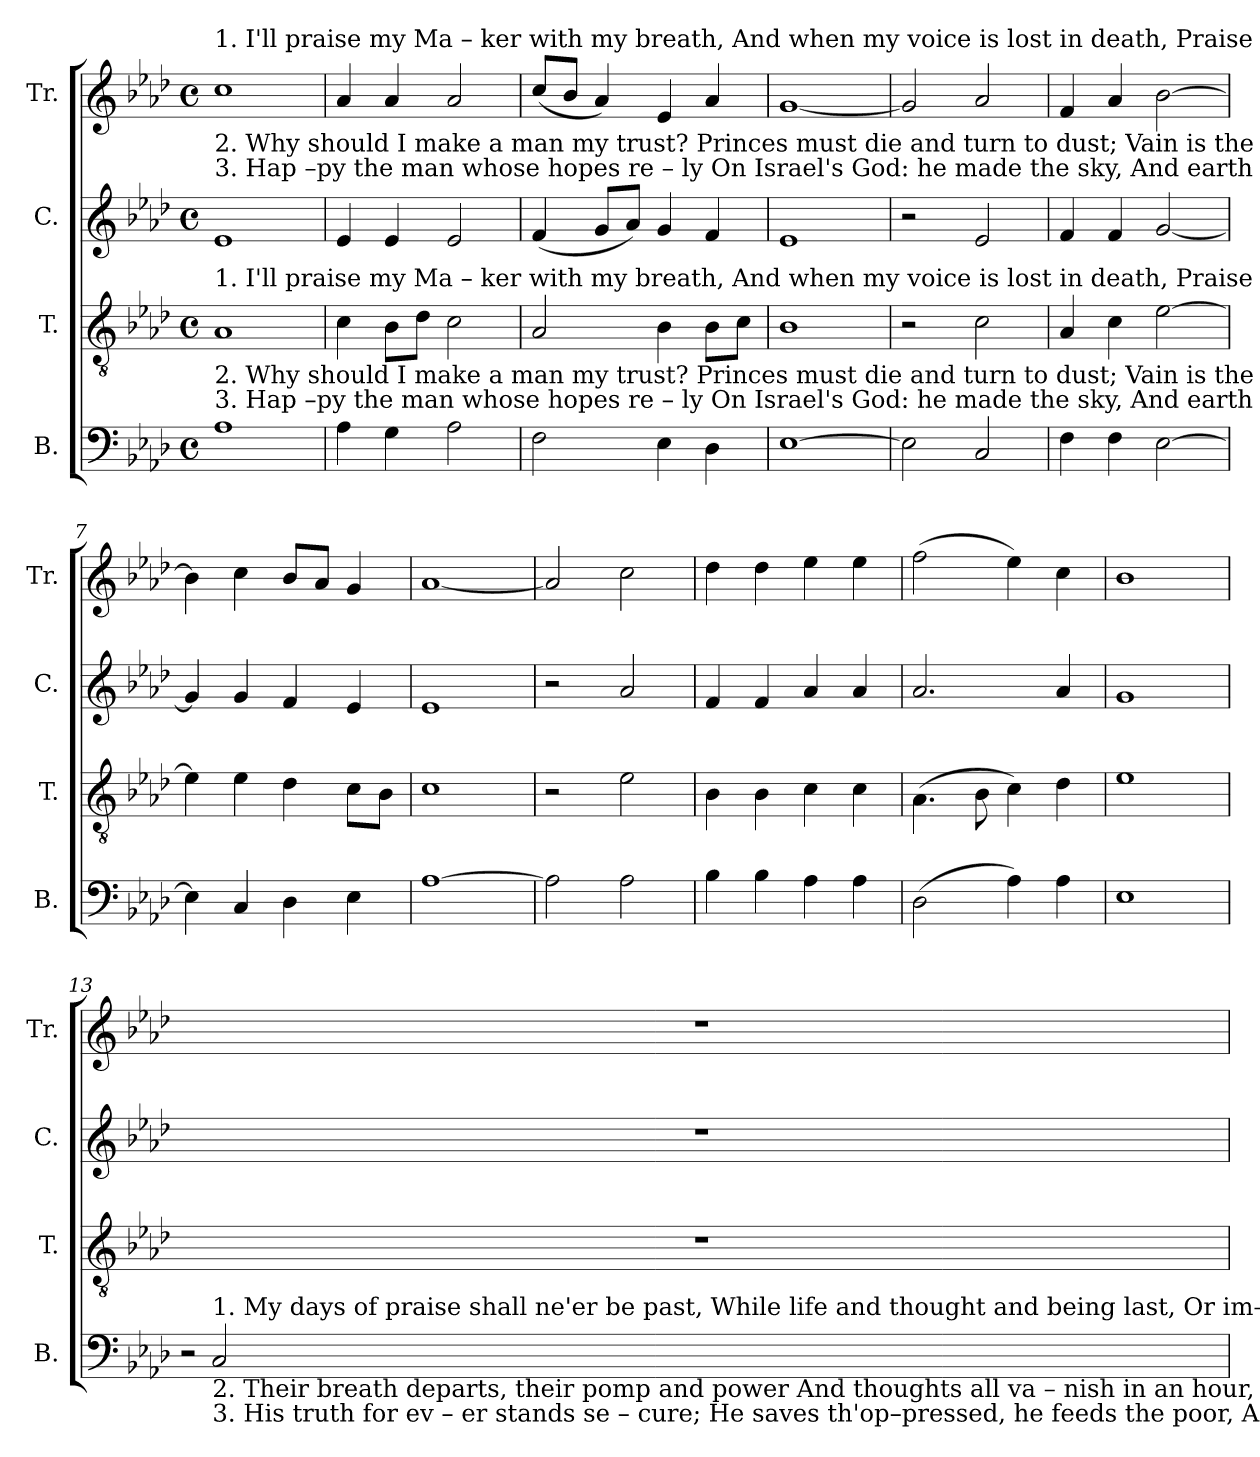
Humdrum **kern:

**kern	**kern	**kern	**kern
*part4	*part3	*part2	*part1
*staff4	*staff3	*staff2	*staff1
*I"B.	*I"T.	*I"C.	*I"Tr.
*I'B.	*I'T.	*I'C.	*I'Tr.
*clefF4	*clefGv2	*clefG2	*clefG2
*k[b-e-a-d-]	*k[b-e-a-d-]	*k[b-e-a-d-]	*k[b-e-a-d-]
*M4/4	*M4/4	*M4/4	*M4/4
*met(c)	*met(c)	*met(c)	*met(c)
*MM110	*MM110	*MM110	*MM110
=1	=1	=1	=1
!	!	!	!LO:TX:a:t=1. I'll  praise  my  Ma – ker        with  my    breath, And when my voice is  lost   in    death,  Praise shall employ my no–bler powers;
!	!	!	!LO:TX:b:t=2. Why  should I  make  a          man  my     trust?  Princes  must  die  and  turn  to     dust;    Vain is the help of  flesh    and  blood&colon;
!	!	!	!LO:TX:b:t=3. Hap –py the man    whose     hopes  re   –   ly     On  Israel's  God&colon;   he   made  the   sky,    And earth and seas with all their train&colon;
!	!LO:TX:a:t=1. I'll  praise  my  Ma – ker        with  my    breath, And when my voice is  lost   in    death,  Praise shall employ my no–bler powers;	!	!
!	!LO:TX:b:t=2. Why  should I  make  a          man  my     trust?  Princes  must  die  and  turn  to     dust;    Vain is the help of  flesh    and  blood&colon;	!	!
!	!LO:TX:b:t=3. Hap –py the man    whose     hopes  re   –   ly     On  Israel's  God&colon;   he   made  the   sky,    And earth and seas with all their train&colon;	!	!
1A-!	1A-!	1e-!	1cc!
=2	=2	=2	=2
4A-!\	4c!\	4e-!/	4a-!/
4G!\	8B-!\L	4e-!/	4a-!/
.	8d-!\J	.	.
2A-!\	2c!\	2e-!/	2a-!/
=3	=3	=3	=3
2F!\	2A-!/	(4f!/	(8cc!/L
.	.	.	8b-!/J
.	.	8g!/L	4a-!/)
.	.	8a-!/J)	.
4E-!\	4B-!\	4g!/	4e-!/
4D-!\	8B-!\L	4f!/	4a-!/
.	8c!\J	.	.
=4	=4	=4	=4
[1E-!	1B-!	1e-!	[1g!
=5	=5	=5	=5
2E-!\]	2r	2r	2g!/]
2C!/	2c!\	2e-!/	2a-!/
=6	=6	=6	=6
4F!\	4A-!/	4f!/	4f!/
4F!\	4c!\	4f!/	4a-!/
[2E-!\	[2e-!\	[2g!/	[2b-!\
=7	=7	=7	=7
4E-!\]	4e-!\]	4g!/]	4b-!\]
4C!/	4e-!\	4g!/	4cc!\
4D-!\	4d-!\	4f!/	8b-!/L
.	.	.	8a-!/J
4E-!\	8c!\L	4e-!/	4g!/
.	8B-!\J	.	.
=8	=8	=8	=8
[1A-!	1c!	1e-!	[1a-!
=9	=9	=9	=9
2A-!\]	2r	2r	2a-!/]
2A-!\	2e-!\	2a-!/	2cc!\
=10	=10	=10	=10
4B-!\	4B-!\	4f!/	4dd-!\
4B-!\	4B-!\	4f!/	4dd-!\
4A-!\	4c!\	4a-!/	4ee-!\
4A-!\	4c!\	4a-!/	4ee-!\
=11	=11	=11	=11
(2D-!\	(4.A-!\	2.a-!/	(2ff!\
.	8B-!\	.	.
4A-!\)	4c!\)	.	4ee-!\)
4A-!\	4d-!\	4a-!/	4cc!\
=12	=12	=12	=12
1E-!	1e-!	1g!	1b-!
=13	=13	=13	=13
2r	1r	1r	1r
!LO:TX:a:t=1.   My  days of praise  shall   ne'er  be   past,                         While   life and thought  and    being    last,                                                 Or    im–mor–ta– li – ty  endures.	!	!	!
!LO:TX:b:t=2. Their breath departs, their pomp and power                      And thoughts all va   –    nish    in   an  hour,                                       Nor can they make their promise good.	!	!	!
!LO:TX:b:t=3. His  truth  for  ev   –   er     stands  se – cure;                        He  saves  th'op–pressed, he  feeds the poor,                                          And none shall find his promise vain.	!	!	!
2C!/	.	.	.
=	=	=	=
*-	*-	*-	*-
